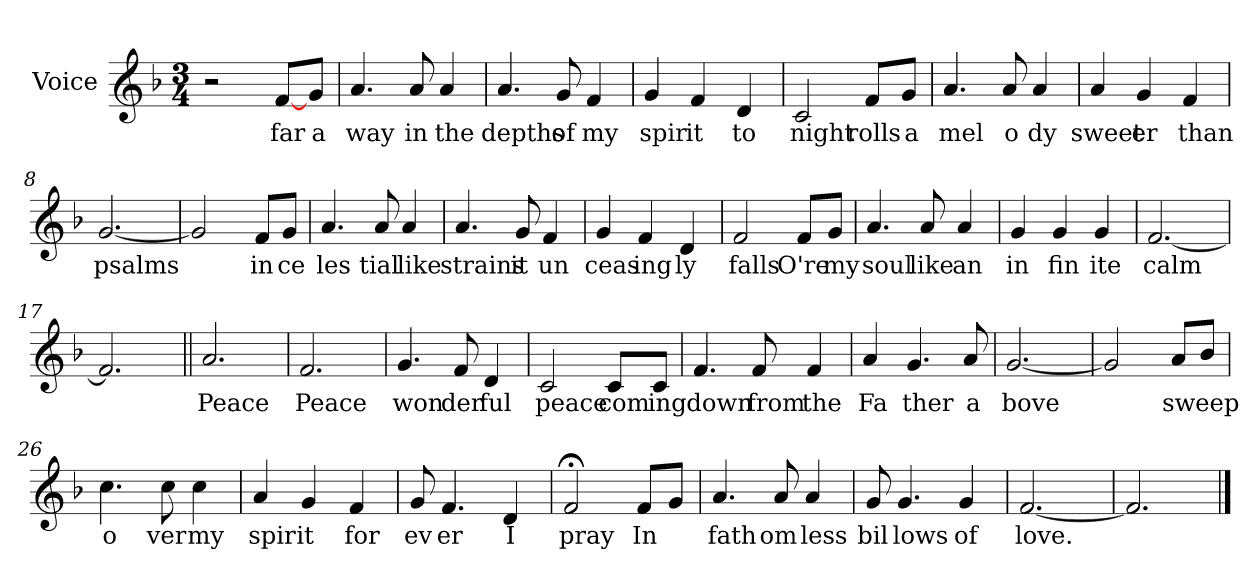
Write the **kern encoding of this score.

**kern	**text
*part1	*part1
*staff1	*staff1
*I"Voice	*
*I'V	*
*clefG2	*
*k[b-]	*
*F:	*
*M3/4	*
*MM85	*
=1	=1
2r	.
!	!LO:LY:b
[8f/L	far
!	!LO:LY:b
8g/J	a
=2	=2
!	!LO:LY:b
4.a/	way
!	!LO:LY:b
8a/	in
!	!LO:LY:b
4a/	the
=3	=3
!	!LO:LY:b
4.a/	depths
!	!LO:LY:b
8g/	of
!	!LO:LY:b
4f/	my
=4	=4
!	!LO:LY:b
4g/	spir
!	!LO:LY:b
4f/	it
!	!LO:LY:b
4d/	to
=5	=5
!	!LO:LY:b
2c/	night
!	!LO:LY:b
8f/L	rolls
!	!LO:LY:b
8g/J	a
=6	=6
!	!LO:LY:b
4.a/	mel
!	!LO:LY:b
8a/	o
!	!LO:LY:b
4a/	dy
!!LO:LB:g=z
=7	=7
!	!LO:LY:b
4a/	sweet
!	!LO:LY:b
4g/	er
!	!LO:LY:b
4f/	than
=8	=8
!	!LO:LY:b
[2.g/	psalms
=9	=9
2g/]	.
!	!LO:LY:b
8f/L	in
!	!LO:LY:b
8g/J	ce
=10	=10
!	!LO:LY:b
4.a/	les
!	!LO:LY:b
8a/	tial
!	!LO:LY:b
4a/	like
=11	=11
!	!LO:LY:b
4.a/	strains
!	!LO:LY:b
8g/	it
!	!LO:LY:b
4f/	un
=12	=12
!	!LO:LY:b
4g/	ceas
!	!LO:LY:b
4f/	ing
!	!LO:LY:b
4d/	ly
=13	=13
!	!LO:LY:b
2f/	falls
!	!LO:LY:b
8f/L	O're
!	!LO:LY:b
8g/J	my
!!LO:LB:g=z
=14	=14
!	!LO:LY:b
4.a/	soul
!	!LO:LY:b
8a/	like
!	!LO:LY:b
4a/	an
=15	=15
!	!LO:LY:b
4g/	in
!	!LO:LY:b
4g/	fin
!	!LO:LY:b
4g/	ite
=16	=16
!	!LO:LY:b
[2.f/	calm
=17	=17
2.f/]	.
=18||	=18||
!	!LO:LY:b
2.a/	Peace
=19	=19
!	!LO:LY:b
2.f/	Peace
=20	=20
!	!LO:LY:b
4.g/	won
!	!LO:LY:b
8f/	der
!	!LO:LY:b
4d/	ful
!!LO:LB:g=z
=21	=21
!	!LO:LY:b
2c/	peace
!	!LO:LY:b
8c/L	com
!	!LO:LY:b
8c/J	ing
=22	=22
!	!LO:LY:b
4.f/	down
!	!LO:LY:b
8f/	from
!	!LO:LY:b
4f/	the
=23	=23
!	!LO:LY:b
4a/	Fa
!	!LO:LY:b
4.g/	ther
!	!LO:LY:b
8a/	a
=24	=24
!	!LO:LY:b
[2.g/	bove
=25	=25
2g/]	.
!	!LO:LY:b
8a/L	sw
!	!LO:LY:b
8b-/J	eep
=26	=26
!	!LO:LY:b
4.cc\	o
!	!LO:LY:b
8cc\	ver
!	!LO:LY:b
4cc\	my
=27	=27
!	!LO:LY:b
4a/	spir
!	!LO:LY:b
4g/	it
!	!LO:LY:b
4f/	for
!!LO:LB:g=z
=28	=28
!	!LO:LY:b
8g/	ev
!	!LO:LY:b
4.f/	er
!	!LO:LY:b
4d/	I
=29	=29
!	!LO:LY:b
2f;</	pray
!	!LO:LY:b
8f/L	In
8g/J	.
=30	=30
!	!LO:LY:b
4.a/	fath
!	!LO:LY:b
8a/	om
!	!LO:LY:b
4a/	less
=31	=31
!	!LO:LY:b
8g/	bil
!	!LO:LY:b
4.g/	lows
!	!LO:LY:b
4g/	of
=32	=32
!	!LO:LY:b
[2.f/	love.
=33	=33
2.f/]	.
==	==
*-	*-
